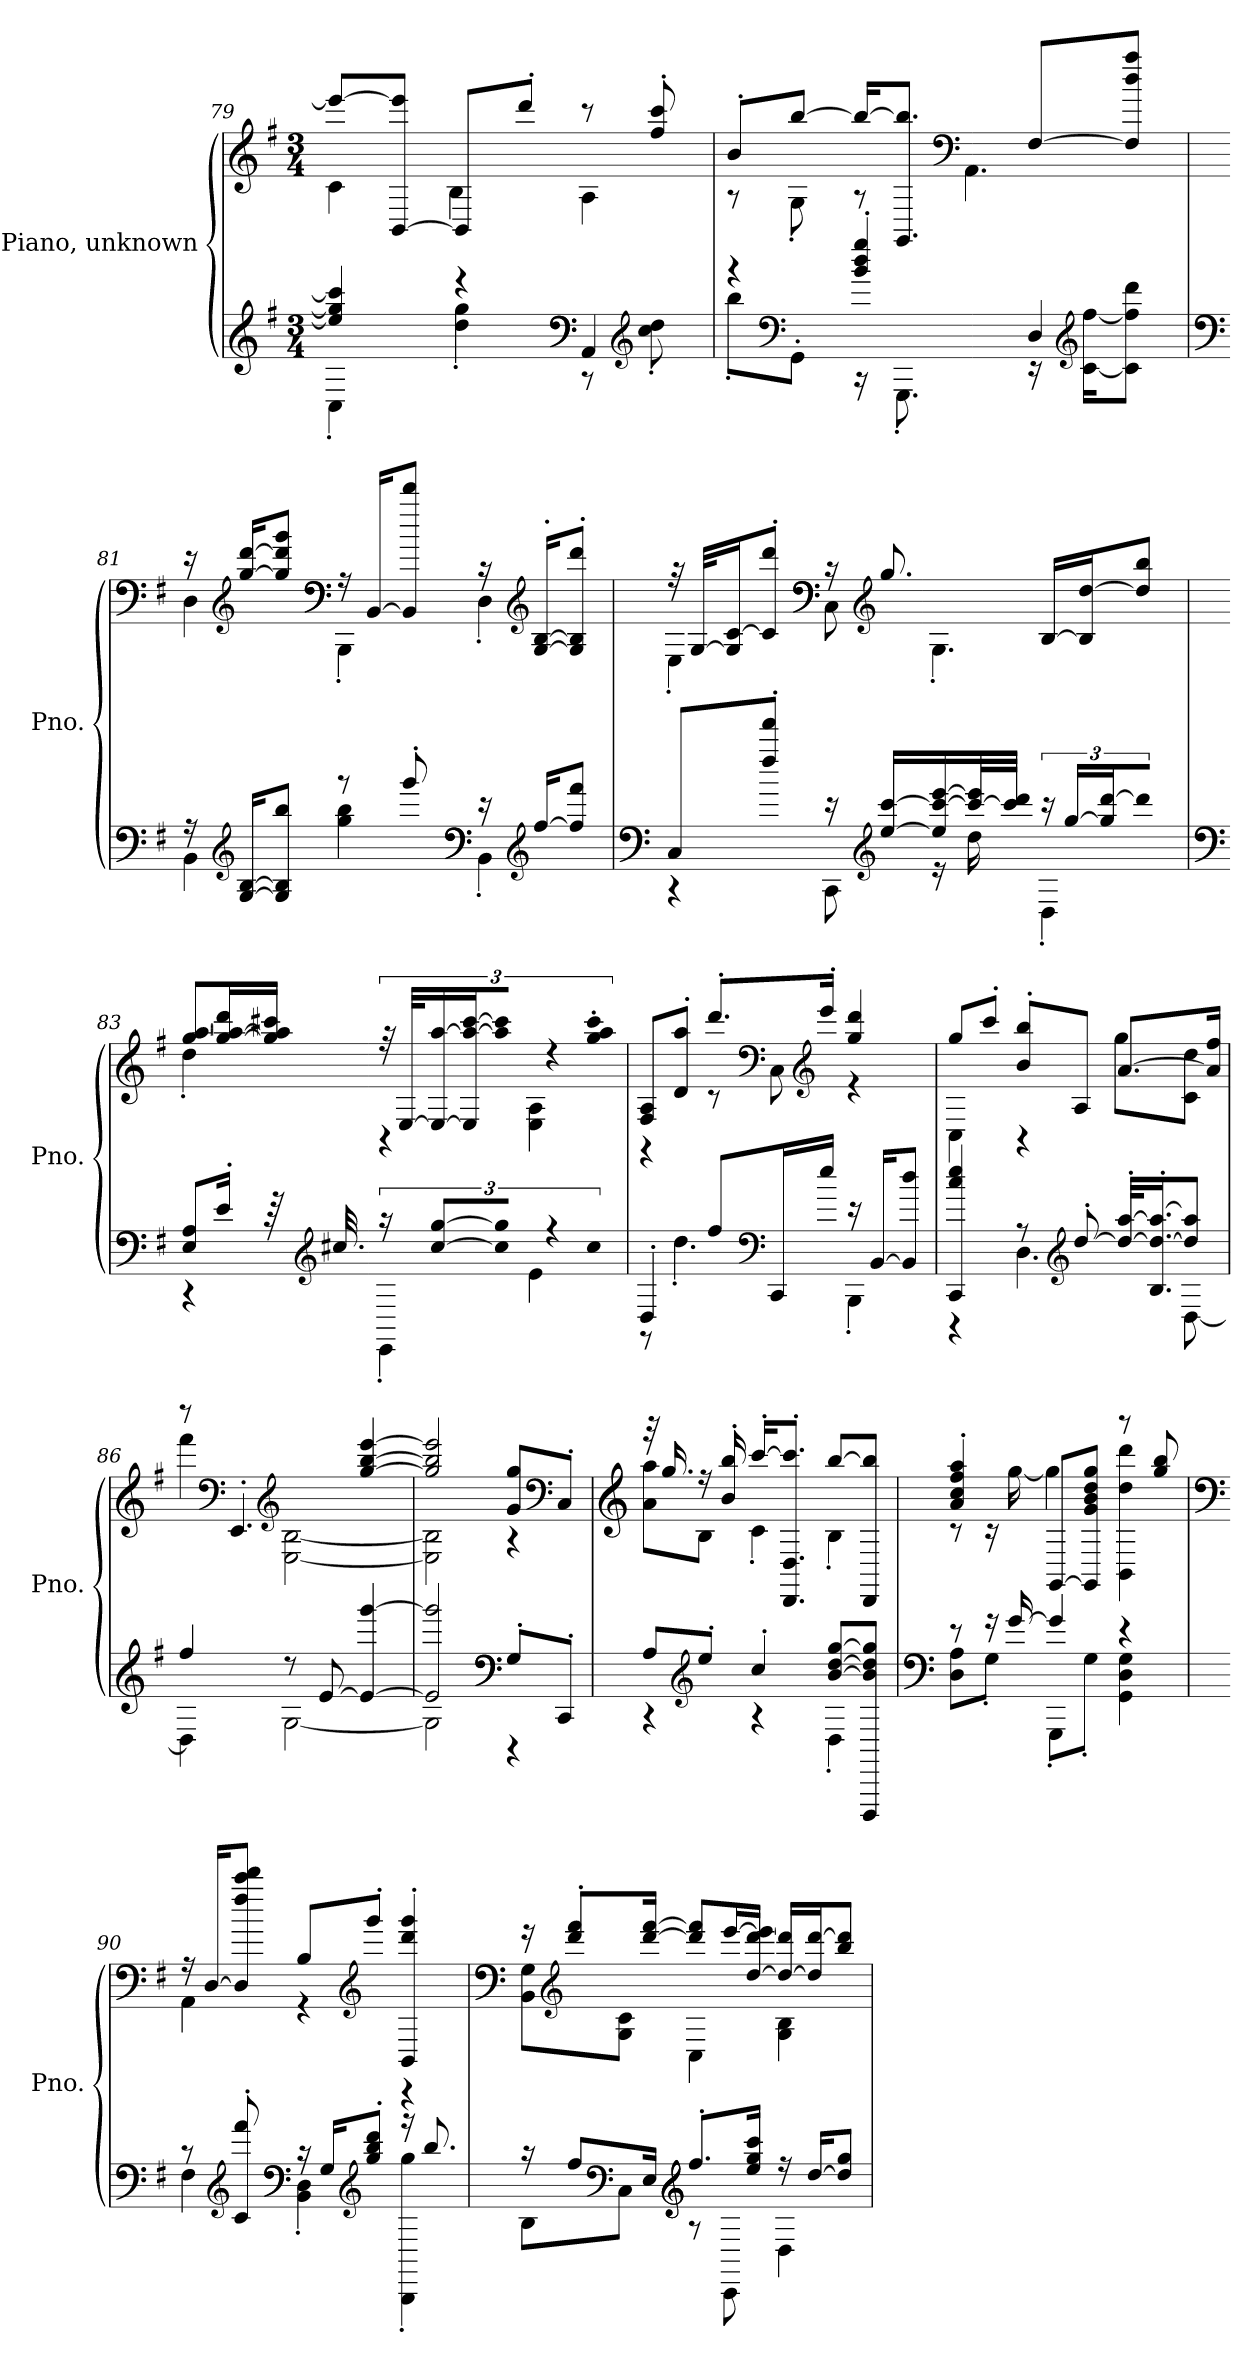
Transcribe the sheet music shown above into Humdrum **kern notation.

**kern	**kern
*part1	*part1
*staff2	*staff1
*I"Piano, unknown	*
*I'Pno.	*
*clefG2	*clefG2
*k[f#]	*k[f#]
*M3/4	*M3/4
=79	=79
*^	*^
4ee/] 4gg/] 4ccc/]	4C'\	8eee/L_	4c\
.	.	[8BB/ 8eee/]J	.
4r	4dd\' 4gg\'	8BB/L]	4B\
.	.	8ddd'/J	.
*clefF4	*	*	*
4AA/	8r	8r	4A\
*clefG2	*	*	*
.	8cc\' 8dd\'	8ff#/' 8ccc/'	.
=80	=80	=80	=80
4r	8bb'\L	8b'/L	8r
*clefF4	*	*	*
.	8GG'\J	[8bb/J	8G'\
4b/' 4dd/' 4gg/'	16r	16bb/KL_	8r
.	8.GGG'\	8.GG/ 8.bb/]J	.
*	*	*clefF4	*
.	.	.	4.AA\
4D/	16r	[8F#/L	.
*clefG2	*	*	*
.	[16c\ [16ff#\KL	.	.
.	8c\] 8ff#\] 8ddd\J	8F#/] 8dd/ 8aa/J	.
!!LO:LB:g=z	!!
=81	=81	=81	=81
*clefF4	*	*	*
16r	4BB\	16r	4D\
*clefG2	*	*clefG2	*
[16G/ [16B/KL	.	[16gg/ [16ddd/KL	.
8G/] 8B/] 8bb/J	.	8gg/] 8ddd/] 8ggg/J	.
*	*	*clefF4	*
8r	4gg\ 4bb\	16r	4BBB'\
.	.	[16BB/KL	.
8ggg'/	.	8BB/] 8ddd/J	.
*clefF4	*	*	*
16r	4BB'\	16r	4D'\
*clefG2	*	*clefG2	*
[16ff#/KL	.	[16G/' [16B/'KL	.
8ff#/] 8fff#/J	.	8G/]' 8B/]' 8ddd/'J	.
=82	=82	=82	=82
*clefF4	*	*	*
8C/L	4r	32r	4E'\
.	.	[32G/KLL	.
.	.	16G/] [16c/J	.
8ff#/' 8fff#/'J	.	8c/]' 8ddd/'J	.
*	*	*clefF4	*
16r	8CC\	16r	8C\
*clefG2	*	*clefG2	*
[16ee/ [16ccc/LL	.	8.gg/	.
16ee/] 16ccc/_ [16eee/	16r	.	4.G'\
32ccc/_ 32eee/]L	16dd\	.	.
32ccc/] 32ddd/JJJ	.	.	.
24r	4D'\	[16B/LL	.
[24gg/LL	.	.	.
.	.	16B/] [16dd/J	.
24gg/] [24ddd/J	.	.	.
8ddd/J]	.	8dd/] 8bb/J	.
!!LO:PB:g=z	!!
=83	=83	=83	=83
*clefF4	*	*	*
8E/ 8A/L	4r	[8gg/ [8aa/L	4dd'\
16e'/Jk	.	16gg/_ 16aa/_ 16ddd/L	.
64r	.	16gg/] 16aa/] 16ccc#X/JJ	.
*clefG2	*	*	*
32.cc#X/	.	.	.
24r	4EE'\	48r	4r
.	.	[48E/KLL	.
[12cc#/ [12gg/L	.	24E/_ [24aa/	.
.	.	24E/] 24aa/_ [24ccc#/J	.
8cc#/] 8gg/]J	.	8aa/] 8ccc#/]J	.
8r	4e\	8r	4E\ 4A\
8cc#/	.	8gg/' 8aa/' 8ccc#/'	.
=84	=84	=84	=84
4D'/	8r	8F#/ 8A/L	4r
.	4.dd'\	8d/' 8aa/'J	.
8ff#/L	.	8.ddd'/L	8r
*clefF4	*	*clefF4	*
16CC/L	.	.	8C\
*	*	*clefG2	*
16ee/JJ	.	16eee'/Jk	.
16r	4BBB'\	4gg/ 4ddd/	4r
[16BB/KL	.	.	.
8BB/] 8dd/J	.	.	.
!!LO:LB:g=z	!!
=85	=85	=85	=85
4CC/ 4cc/ 4ee/	4r	8gg/L	4C\
.	.	8ccc'/J	.
8r	4.D\	8b/' 8bb/'L	4r
*clefG2	*	*	*
[8dd'/	.	8A/J	.
32dd/_' [32aa/'KLL	.	[8.a/L	8gg\L
16.B/' 16.dd/_' 16.aa/_'J	.	.	.
8dd/] 8aa/]J	[8D\	.	8c\ 8dd\J
.	.	16a/] 16ff#/Jk	.
=86	=86	=86	=86
4ff#/	4D\]	8r	4fff#\
*	*	*clefF4	*
.	.	4.EE'/	.
*	*	*clefG2	*
8r	[2G\	.	[2E\ [2B\
[8e/	.	.	.
4e/_ [4ggg/	.	[4gg/ [4bb/ [4eee/	.
=87	=87	=87	=87
2e/] 2ggg/]	2G\]	2gg/] 2bb/] 2eee/]	2E\] 2B\]
*clefF4	*	*	*
8G'/L	4r	8g/ 8gg/L	4r
*	*	*clefF4	*
8CC'/J	.	8C'/J	.
!!LO:LB:g=z	!!
=88	=88	=88	=88
*	*	*clefG2	*
8A/L	4r	32r	8a\ 8aa\L
.	.	16.gg/	.
*clefG2	*	*	*
8ee'/J	.	16r	8B\J
.	.	16b/' 16bb/'	.
4cc'/	4r	[16ccc'/KL	4c'\
.	.	8.DD/' 8.D/' 8.ccc/]'J	.
[8b/ [8dd/ [8gg/L	4D'\	[8bb/L	4B'\
8DDD/ 8b/] 8dd/] 8gg/]J	.	8DD/ 8bb/]J	.
=89	=89	=89	=89
*clefF4	*	*	*
8r	8D\ 8A\L	4a/' 4cc/' 4ff#/' 4aa/'	8r
16r	8G'\J	.	16r
[16g/	.	.	[16gg\
4g/]	8GGG'\L	[8GG/L	4gg\]
.	8G'\J	8GG/] 8g/ 8b/ 8dd/ 8gg/J	.
4r	4GG\ 4D\ 4G\	8r	4BB\ 4dd\ 4ddd\
.	.	8gg/ 8bb/	.
=90	=90	=90	=90
*	*	*clefF4	*
8r	4F#\	16r	4AA\
.	.	[16D/KL	.
*clefG2	*	*	*
8c/' 8fff#/'	.	8D/] 8ff#/ 8ccc/ 8ddd/J	.
*clefF4	*	*	*
16r	4BB\' 4D\'	8B/L	4r
16G/KL	.	.	.
*clefG2	*	*clefG2	*
8gg/' 8bb/' 8ddd/'J	.	8ggg'/J	.
16r	4BBB\' 4gg\'	4BB/' 4ddd/' 4ggg/'	4r
8.bb/	.	.	.
!!LO:LB:g=z	!!
=91	=91	=91	=91
*	*	*clefF4	*
16r	8B\L	16r	8BB\ 8G\L
*	*	*clefG2	*
8ff#/L	.	8ddd/' 8fff#/'L	.
*clefF4	*	*	*
.	8C\J	.	8G\ 8c\J
16E/Jk	.	[16ddd/ [16fff#/Jk	.
*clefG2	*	*	*
8.ff#'/L	8r	8ddd/] 8fff#/]L	4C\
.	8CC\	[16eee/L	.
16ee/ 16gg/ 16ccc/Jk	.	[16dd/ [16ddd/ 16eee/]JJ	.
16r	4D\	16dd/_ 16ddd/]LL	4G\ 4B\
[16dd/KL	.	16dd/] [16ddd/J	.
8dd/] 8gg/J	.	8bb/ 8ddd/]J	.
*v	*v	*	*
*	*v	*v
=	=
*-	*-
